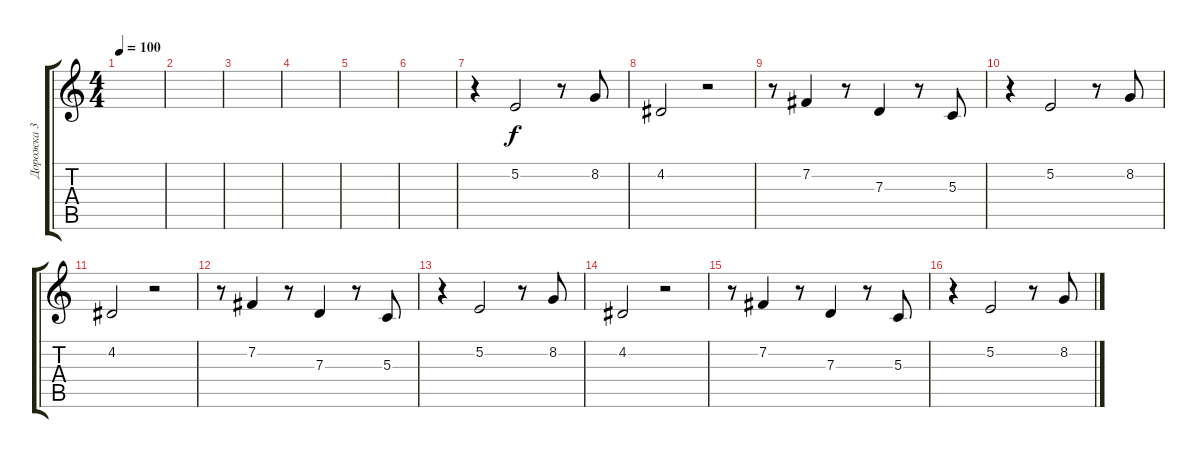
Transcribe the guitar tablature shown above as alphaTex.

\track ("Дорожка 3" "Дорожка 3") {instrument violin}
\staff {score tabs}
\tuning (E4 B3 G3 D3 A2 E2) {hide}
\ts (4 4)
\tempo 100
\clef g2
\ks c
|
|
|
|
|
|
r.4 5.2.2 r.8 8.2.8 |
4.2.2 r.2 |
r.8 7.2.4 r.8 7.3.4 r.8 5.3.8 |
r.4 5.2.2 r.8 8.2.8 |
4.2.2 r.2 |
r.8 7.2.4 r.8 7.3.4 r.8 5.3.8 |
r.4 5.2.2 r.8 8.2.8 |
4.2.2 r.2 |
r.8 7.2.4 r.8 7.3.4 r.8 5.3.8 |
r.4 5.2.2 r.8 8.2.8
